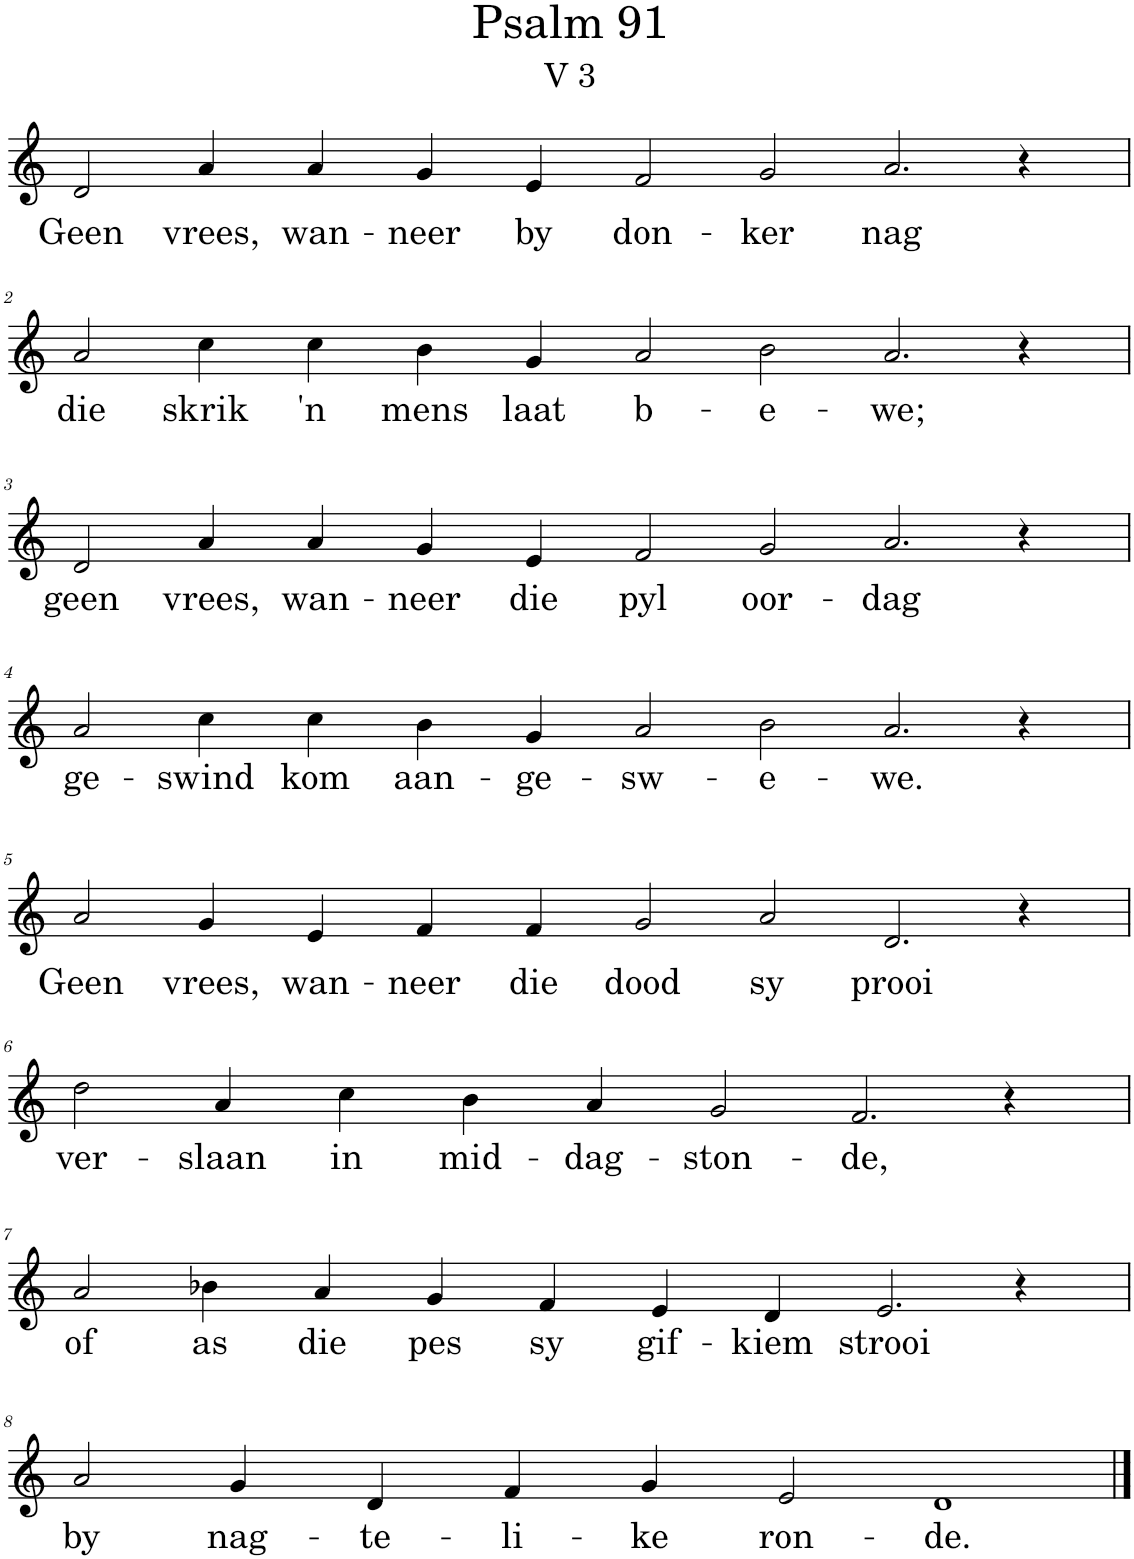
**kern	**text
*part1	*part1
*staff1	*staff1
*I"Pipe Organ	*
*I'P Org	*
*clefG2	*
*k[]	*
*M14/4	*
=1	=1
!	!LO:LY:b
2d/	Geen
!	!LO:LY:b
4a/	vrees,
!	!LO:LY:b
4a/	wan-
!	!LO:LY:b
4g/	-neer
!	!LO:LY:b
4e/	by
!	!LO:LY:b
2f/	don-
!	!LO:LY:b
2g/	-ker
!	!LO:LY:b
2.a/	nag
4r	.
!!LO:LB:g=z
=2	=2
!	!LO:LY:b
2a/	die
!	!LO:LY:b
4cc\	skrik
!	!LO:LY:b
4cc\	'n
!	!LO:LY:b
4b\	mens
!	!LO:LY:b
4g/	laat
!	!LO:LY:b
2a/	b-
!	!LO:LY:b
2b\	-e-
!	!LO:LY:b
2.a/	-we;
4r	.
!!LO:LB:g=z
=3	=3
!	!LO:LY:b
2d/	geen
!	!LO:LY:b
4a/	vrees,
!	!LO:LY:b
4a/	wan-
!	!LO:LY:b
4g/	-neer
!	!LO:LY:b
4e/	die
!	!LO:LY:b
2f/	pyl
!	!LO:LY:b
2g/	oor-
!	!LO:LY:b
2.a/	-dag
4r	.
!!LO:LB:g=z
=4	=4
!	!LO:LY:b
2a/	ge-
!	!LO:LY:b
4cc\	-swind
!	!LO:LY:b
4cc\	kom
!	!LO:LY:b
4b\	aan-
!	!LO:LY:b
4g/	-ge-
!	!LO:LY:b
2a/	-sw-
!	!LO:LY:b
2b\	-e-
!	!LO:LY:b
2.a/	-we.
4r	.
!!LO:LB:g=z
=5	=5
!	!LO:LY:b
2a/	Geen
!	!LO:LY:b
4g/	vrees,
!	!LO:LY:b
4e/	wan-
!	!LO:LY:b
4f/	-neer
!	!LO:LY:b
4f/	die
!	!LO:LY:b
2g/	dood
!	!LO:LY:b
2a/	sy
!	!LO:LY:b
2.d/	prooi
4r	.
!!LO:LB:g=z
=6	=6
*M12/4	*
!	!LO:LY:b
2dd\	ver-
!	!LO:LY:b
4a/	-slaan
!	!LO:LY:b
4cc\	in
!	!LO:LY:b
4b\	mid-
!	!LO:LY:b
4a/	-dag-
!	!LO:LY:b
2g/	-ston-
!	!LO:LY:b
2.f/	-de,
4r	.
!!LO:LB:g=z
=7	=7
!	!LO:LY:b
2a/	of
!	!LO:LY:b
4b-X\	as
!	!LO:LY:b
4a/	die
!	!LO:LY:b
4g/	pes
!	!LO:LY:b
4f/	sy
!	!LO:LY:b
4e/	gif-
!	!LO:LY:b
4d/	-kiem
!	!LO:LY:b
2.e/	strooi
4r	.
!!LO:LB:g=z
=8	=8
!	!LO:LY:b
2a/	by
!	!LO:LY:b
4g/	nag-
!	!LO:LY:b
4d/	-te-
!	!LO:LY:b
4f/	-li-
!	!LO:LY:b
4g/	-ke
!	!LO:LY:b
2e/	ron-
!	!LO:LY:b
1d	-de.
==	==
*-	*-
